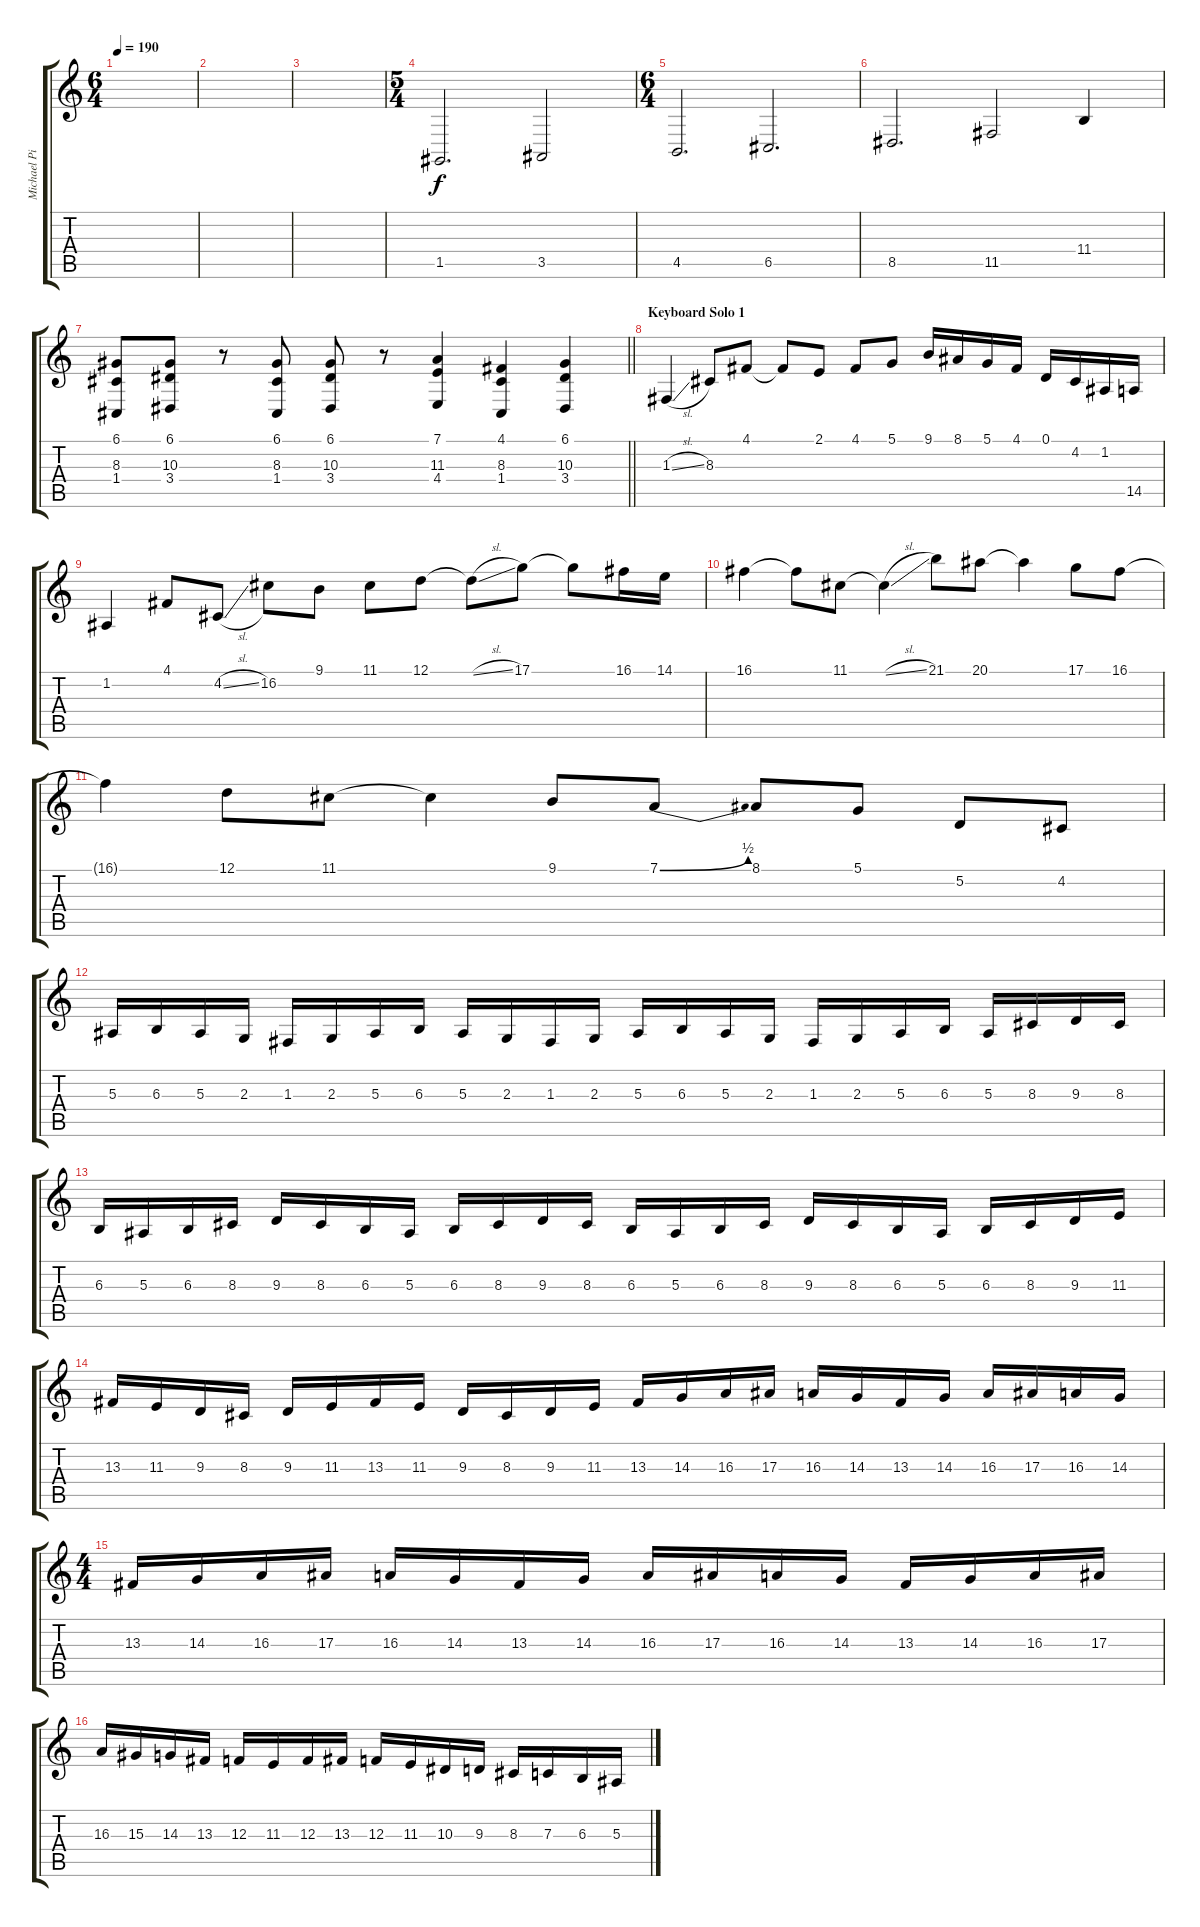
\track ("Michael Pinnella - Keyboard " "Michael Pi") {instrument stringensemble1}
\staff {score tabs}
\tuning (D4 A3 F3 C3 G2 D2) {hide}
\ts (6 4)
\tempo 190
\clef g2
\ks c
|
|
|
\ts (5 4)
1.5.2{d} 3.5.2 |
\ts (6 4)
4.5.2{d} 6.5.2{d} |
8.5.2{d} 11.5.2 11.4.4 |
\barLineRight lightlight
(6.1 8.3 1.4).8 (6.1 10.3 3.4).8 r.8 (6.1 8.3 1.4).8 (6.1 10.3 3.4).8 r.8 (7.1 11.3 4.4).4 (4.1 8.3 1.4).4 (6.1 10.3 3.4).4 |
\section ("" "Keyboard Solo 1")
1.3{sl}.4{volume 16 instrument lead2sawtooth} 8.3.8 4.1.8 4.1{t}.8 2.1.8 4.1.8 5.1.8 9.1.16 8.1.16 5.1.16 4.1.16 0.1.16 4.2.16 1.2.16 14.5.16 |
1.2.4 4.1.8 4.2{sl}.8 16.2.8 9.1.8 11.1.8 12.1.8 12.1{sl t}.8 17.1.8 17.1{t}.8 16.1.16 14.1.16 |
16.1.4 16.1{t}.8 11.1.8 11.1{sl t}.4 21.1.8 20.1.8 20.1{t}.4 17.1.8 16.1.8 |
16.1{t}.4 12.1.8 11.1.8 11.1{t}.4 9.1.8 7.1{be (bend 0 0 60 2)}.8 8.1.8 5.1.8 5.2.8 4.2.8 |
5.3.16 6.3.16 5.3.16 2.3.16 1.3.16 2.3.16 5.3.16 6.3.16 5.3.16 2.3.16 1.3.16 2.3.16 5.3.16 6.3.16 5.3.16 2.3.16 1.3.16 2.3.16 5.3.16 6.3.16 5.3.16 8.3.16 9.3.16 8.3.16 |
6.3.16 5.3.16 6.3.16 8.3.16 9.3.16 8.3.16 6.3.16 5.3.16 6.3.16 8.3.16 9.3.16 8.3.16 6.3.16 5.3.16 6.3.16 8.3.16 9.3.16 8.3.16 6.3.16 5.3.16 6.3.16 8.3.16 9.3.16 11.3.16 |
13.3.16 11.3.16 9.3.16 8.3.16 9.3.16 11.3.16 13.3.16 11.3.16 9.3.16 8.3.16 9.3.16 11.3.16 13.3.16 14.3.16 16.3.16 17.3.16 16.3.16 14.3.16 13.3.16 14.3.16 16.3.16 17.3.16 16.3.16 14.3.16 |
\ts (4 4)
13.3.16 14.3.16 16.3.16 17.3.16 16.3.16 14.3.16 13.3.16 14.3.16 16.3.16 17.3.16 16.3.16 14.3.16 13.3.16 14.3.16 16.3.16 17.3.16 |
16.3.16 15.3.16 14.3.16 13.3.16 12.3.16 11.3.16 12.3.16 13.3.16 12.3.16 11.3.16 10.3.16 9.3.16 8.3.16 7.3.16 6.3.16 5.3.16
